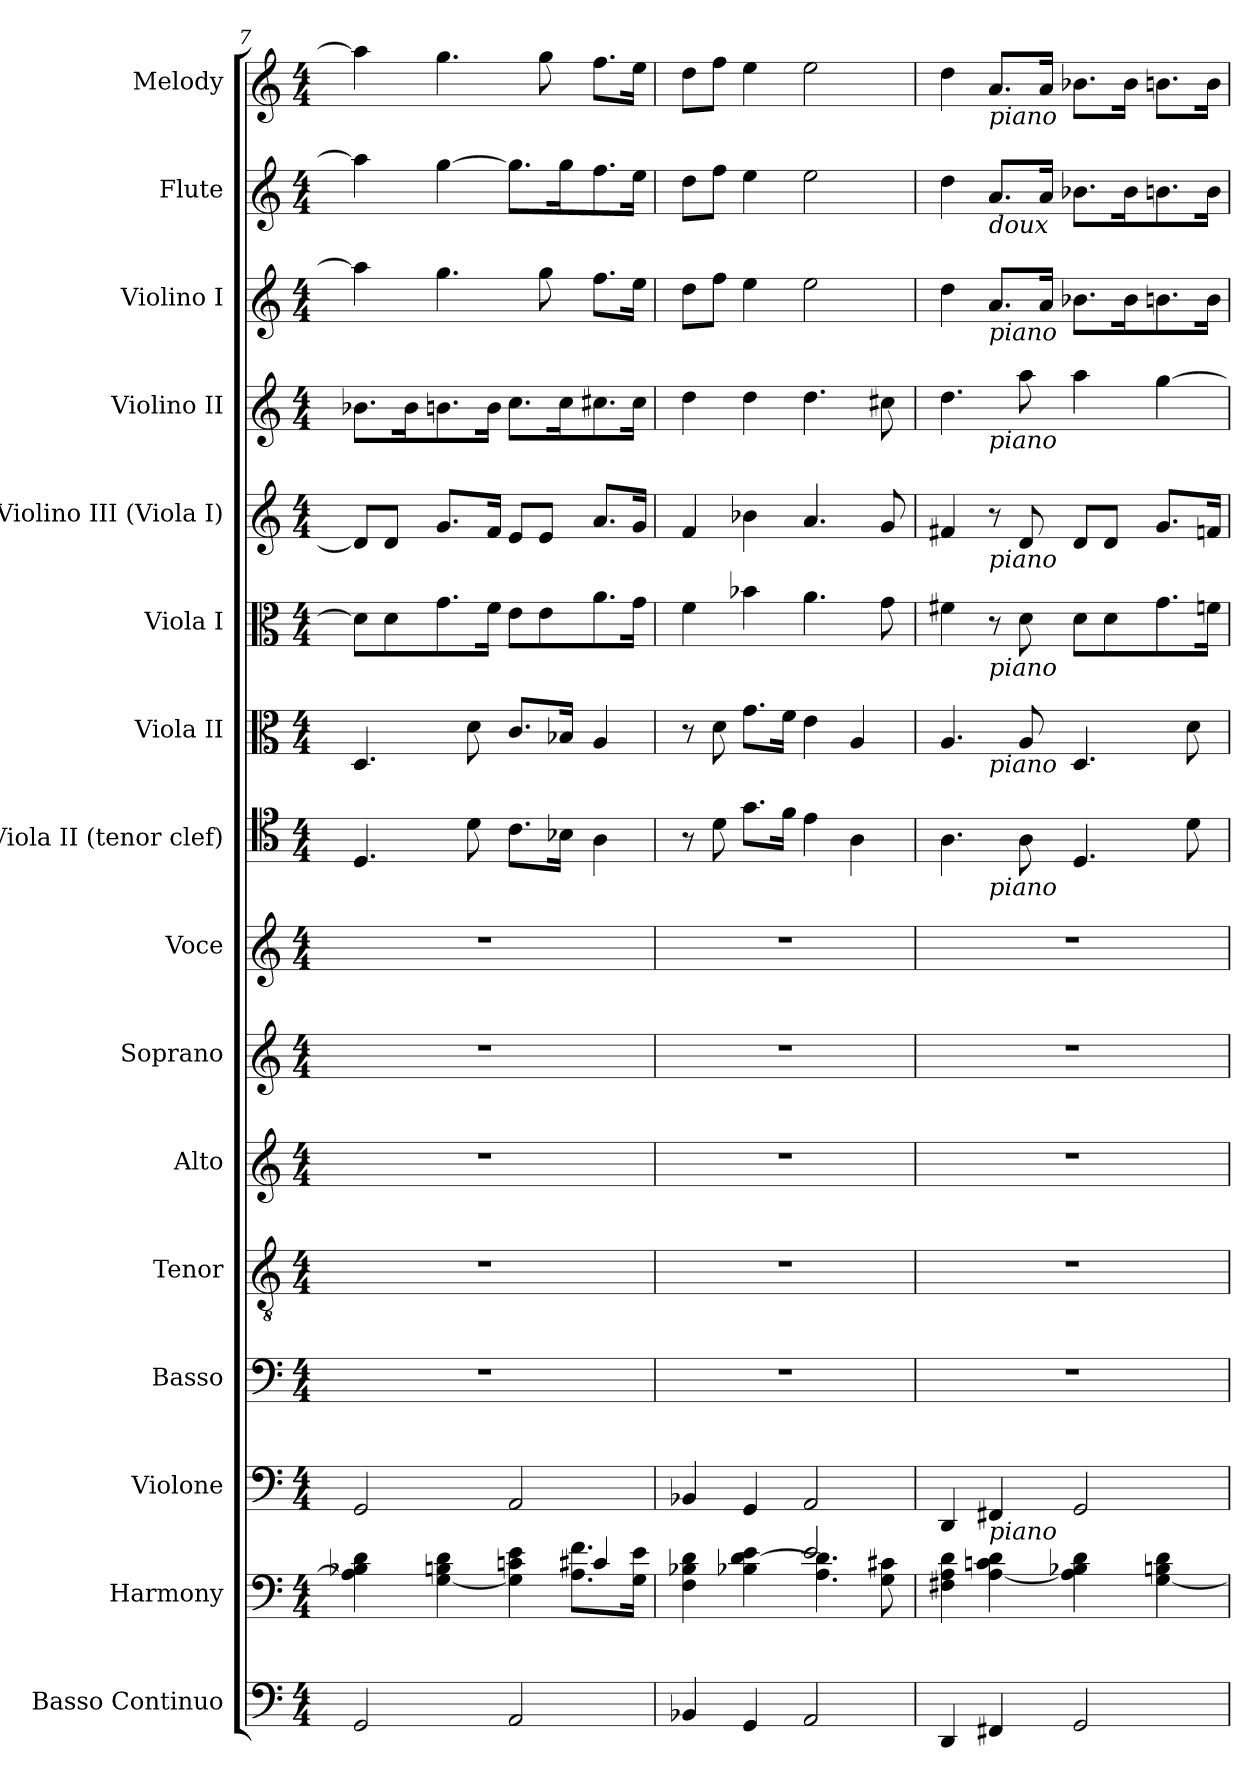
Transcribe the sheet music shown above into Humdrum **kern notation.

**kern	**kern	**kern	**kern	**kern	**kern	**kern	**kern	**kern	**kern	**kern	**kern	**kern	**kern	**kern	**kern
*part16	*part15	*part14	*part13	*part12	*part11	*part10	*part9	*part8	*part7	*part6	*part5	*part4	*part3	*part2	*part1
*staff16	*staff15	*staff14	*staff13	*staff12	*staff11	*staff10	*staff9	*staff8	*staff7	*staff6	*staff5	*staff4	*staff3	*staff2	*staff1
*I"Basso Continuo	*I"Harmony	*I"Violone	*I"Basso	*I"Tenor	*I"Alto	*I"Soprano	*I"Voce	*I"Viola II (tenor clef)	*I"Viola II	*I"Viola I	*I"Violino III (Viola I)	*I"Violino II	*I"Violino I	*I"Flute	*I"Melody
*I'B.C.	*I'H.	*I'Vne.	*I'B.	*I'T.	*I'A.	*I'S.	*I'V.	*I'Va.II	*I'Va.II	*I'Va.I	*I'V.III	*I'V.II	*I'V.I	*I'Fl.	*I'M.
*clefF4	*clefF4	*clefF4	*clefF4	*clefGv2	*clefG2	*clefG2	*clefG2	*clefC4	*clefC3	*clefC3	*clefG2	*clefG2	*clefG2	*clefG2	*clefG2
*k[]	*k[]	*k[]	*k[]	*k[]	*k[]	*k[]	*k[]	*k[]	*k[]	*k[]	*k[]	*k[]	*k[]	*k[]	*k[]
*M4/4	*M4/4	*M4/4	*M4/4	*M4/4	*M4/4	*M4/4	*M4/4	*M4/4	*M4/4	*M4/4	*M4/4	*M4/4	*M4/4	*M4/4	*M4/4
=7	=7	=7	=7	=7	=7	=7	=7	=7	=7	=7	=7	=7	=7	=7	=7
*	*^	*	*	*	*	*	*	*	*	*	*	*	*	*	*
2GG/	4A\] 4B-X\ 4d\	2.ryy	2GG/	1r	1r	1r	1r	1r	4.D/	4.D/	8d\L]	8d/L]	8.b-X\L	4aa\]	4aa\]	4aa\]
.	.	.	.	.	.	.	.	.	.	.	8d\	8d/J	.	.	.	.
.	.	.	.	.	.	.	.	.	.	.	.	.	16b-\K	.	.	.
.	[4G\ 4Bn\ 4d\	.	.	.	.	.	.	.	.	.	8.g\	8.g/L	8.bn\	4.gg\	[4gg\	4.gg\
.	.	.	.	.	.	.	.	.	8d\	8d\	.	.	.	.	.	.
.	.	.	.	.	.	.	.	.	.	.	16f\Jk	16f/Jk	16b\Jk	.	.	.
2AA/	4G\] 4cn\ 4e\	.	2AA/	.	.	.	.	.	8.c\L	8.c/L	8e\L	8e/L	8.cc\L	.	8.gg\L]	.
.	.	.	.	.	.	.	.	.	.	.	8e\	8e/J	.	8gg\	.	8gg\
.	.	.	.	.	.	.	.	.	16B-X\Jk	16B-X/Jk	.	.	16cc\K	.	16gg\K	.
.	4c#X/	8.A\ 8.f\L	.	.	.	.	.	.	4A\	4A/	8.a\	8.a/L	8.cc#X\	8.ff\L	8.ff\	8.ff\L
.	.	16G\ 16e\Jk	.	.	.	.	.	.	.	.	16g\Jk	16g/Jk	16cc#\Jk	16ee\Jk	16ee\Jk	16ee\Jk
=8	=8	=8	=8	=8	=8	=8	=8	=8	=8	=8	=8	=8	=8	=8	=8	=8
4BB-X/	4F\ 4B-X\ 4d\	2ryy	4BB-X/	1r	1r	1r	1r	1r	8r	8r	4f\	4f/	4dd\	8dd\L	8dd\L	8dd\L
.	.	.	.	.	.	.	.	.	8d\	8d\	.	.	.	8ff\J	8ff\J	8ff\J
4GG/	4B-X\ [4d\ 4e\	.	4GG/	.	.	.	.	.	8.g\L	8.g\L	4b-X\	4b-X\	4dd\	4ee\	4ee\	4ee\
.	.	.	.	.	.	.	.	.	16f\Jk	16f\Jk	.	.	.	.	.	.
2AA/	2e/	4.A\ 4.d\]	2AA/	.	.	.	.	.	4e\	4e\	4.a\	4.a/	4.dd\	2ee\	2ee\	2ee\
.	.	.	.	.	.	.	.	.	4A\	4A/	.	.	.	.	.	.
.	.	8G\ 8c#X\	.	.	.	.	.	.	.	.	8g\	8g/	8cc#X\	.	.	.
*	*v	*v	*	*	*	*	*	*	*	*	*	*	*	*	*	*
=9	=9	=9	=9	=9	=9	=9	=9	=9	=9	=9	=9	=9	=9	=9	=9
*	*	*	*	*	*	*	*	*^	*^	*	*	*^	*	*	*
4DD/	4F#X\ 4A\ 4d\	4DD/	1r	1r	1r	1r	1r	4.A\	4ryy	4.A/	4ryy	4f#X\	4f#X/	4.dd\	4ryy	4dd\	4dd\	4dd\
!	!	!	!	!	!	!	!	!	!	!	!	!	!	!	!	!	!	!LO:TX:b:i:t=piano
!	!	!	!	!	!	!	!	!	!	!	!	!	!	!	!	!	!LO:TX:b:i:t=doux	!
!	!	!	!	!	!	!	!	!	!	!	!	!	!	!	!	!LO:TX:b:i:t=piano	!	!
!	!	!	!	!	!	!	!	!	!	!	!	!	!	!	!LO:TX:b:i:t=piano	!	!	!
!	!	!	!	!	!	!	!	!	!	!	!	!	!LO:TX:b:i:t=piano	!	!	!	!	!
!	!	!	!	!	!	!	!	!	!	!	!	!LO:TX:b:i:t=piano	!	!	!	!	!	!
!	!	!	!	!	!	!	!	!	!	!	!LO:TX:b:i:t=piano	!	!	!	!	!	!	!
!	!	!	!	!	!	!	!	!	!LO:TX:b:i:t=piano	!	!	!	!	!	!	!	!	!
!	!	!LO:TX:b:i:t=piano	!	!	!	!	!	!	!	!	!	!	!	!	!	!	!	!
4FF#X/	[4A\ 4cn\ 4d\	4FF#X/	.	.	.	.	.	.	8ryy	.	8ryy	8r	8r	.	8ryy	8.a/L	8.a/L	8.a/L
.	.	.	.	.	.	.	.	8A\	2ryy	8A/	2ryy	8d\	8d/	8aa\	2ryy	.	.	.
.	.	.	.	.	.	.	.	.	.	.	.	.	.	.	.	16a/Jk	16a/Jk	16a/Jk
2GG/	4A\] 4B-X\ 4d\	2GG/	.	.	.	.	.	4.D/	.	4.D/	.	8d\L	8d/L	4aa\	.	8.b-X\L	8.b-X\L	8.b-X\L
.	.	.	.	.	.	.	.	.	.	.	.	8d\	8d/J	.	.	.	.	.
.	.	.	.	.	.	.	.	.	.	.	.	.	.	.	.	16b-\K	16b-\K	16b-\Jk
.	[4G\ 4Bn\ 4d\	.	.	.	.	.	.	.	.	.	.	8.g\	8.g/L	[4gg\	.	8.bn\	8.bn\	8.bn\L
.	.	.	.	.	.	.	.	8d\	8ryy	8d\	8ryy	.	.	.	8ryy	.	.	.
.	.	.	.	.	.	.	.	.	.	.	.	16fni\Jk	16fni/Jk	.	.	16b\Jk	16b\Jk	16b\Jk
*	*	*	*	*	*	*	*	*v	*v	*	*	*	*	*v	*v	*	*	*
*	*	*	*	*	*	*	*	*	*v	*v	*	*	*	*	*	*
=	=	=	=	=	=	=	=	=	=	=	=	=	=	=	=
*-	*-	*-	*-	*-	*-	*-	*-	*-	*-	*-	*-	*-	*-	*-	*-
